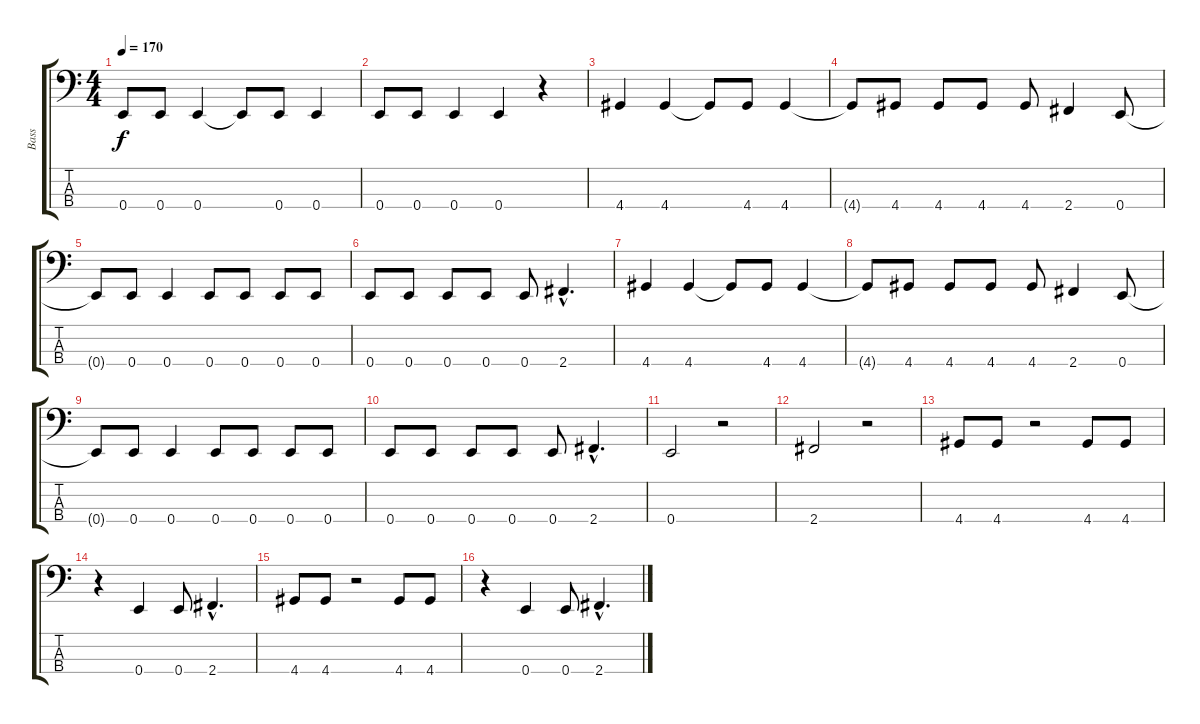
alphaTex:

\track ("Bass" "Bass") {instrument electricbasspick}
\staff {score tabs}
\tuning (G2 D2 A1 E1) {hide}
\ts (4 4)
\tempo 170
\clef f4
\ks c
0.4{t}.8{dy f} 0.4.8 0.4.4 0.4{t}.8 0.4.8 0.4.4 |
0.4.8 0.4.8 0.4.4 0.4.4 r.4 |
4.4.4 4.4.4 4.4{t}.8 4.4.8 4.4.4 |
4.4{t}.8 4.4.8 4.4.8 4.4.8 4.4.8 2.4.4 0.4.8 |
0.4{t}.8 0.4.8 0.4.4 0.4.8 0.4.8 0.4.8 0.4.8 |
0.4.8 0.4.8 0.4.8 0.4.8 0.4.8 2.4{hac}.4{d} |
4.4.4 4.4.4 4.4{t}.8 4.4.8 4.4.4 |
4.4{t}.8 4.4.8 4.4.8 4.4.8 4.4.8 2.4.4 0.4.8 |
0.4{t}.8 0.4.8 0.4.4 0.4.8 0.4.8 0.4.8 0.4.8 |
0.4.8 0.4.8 0.4.8 0.4.8 0.4.8 2.4{hac}.4{d} |
0.4.2 r.2 |
2.4.2 r.2 |
4.4.8 4.4.8 r.2 4.4.8 4.4.8 |
r.4 0.4.4 0.4.8 2.4{hac}.4{d} |
4.4.8 4.4.8 r.2 4.4.8 4.4.8 |
r.4 0.4.4 0.4.8 2.4{hac}.4{d}
